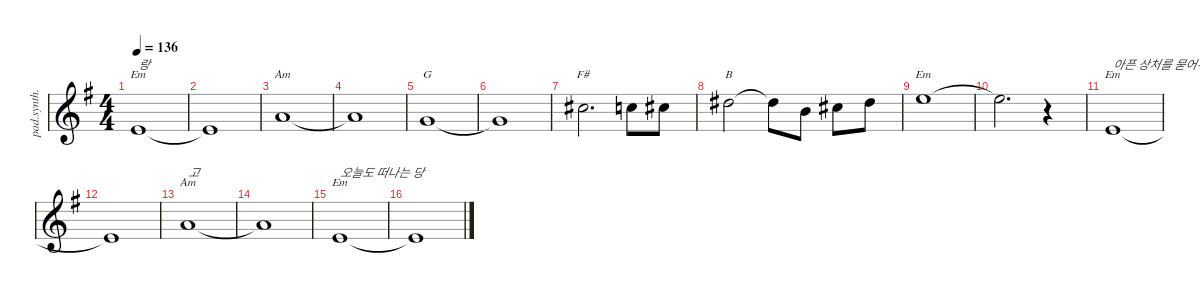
\hideDynamics
\bracketExtendMode nobrackets
\track ("Keyboard - band" "pad.synth.") {instrument synthstrings1}
\staff {score}
\tuning (E4 B3 G3 D3 A2 E2)
\chord ("Em" 0 x x x x x) {showdiagram false showfingering false}
\chord ("Am" 5 x x x x x) {showdiagram false showfingering false}
\chord ("G" 3 x x x x x) {showdiagram false showfingering false}
\chord ("F#" 9 x x x x x) {firstfret 9 showdiagram false showfingering false}
\chord ("B" 11 x x x x x) {firstfret 11 showdiagram false showfingering false}
\chord ("Em" 12 x x x x x) {firstfret 12 showdiagram false showfingering false}
\ts (4 4)
\tempo 136
\clef g2
\ks eminor
0.1{acc forcenatural}.1{ch "Em" txt "랑" dy mf beam Up} |
0.1{t acc forcenatural}.1{beam Up} |
5.1{acc forcenatural}.1{ch "Am" beam Up} |
5.1{t acc forcenatural}.1{beam Up} |
3.1{acc forcenatural}.1{ch "G" beam Up} |
3.1{t acc forcenatural}.1{beam Up} |
9.1{acc #}.2{d ch "F#" beam Down} 8.1{acc forcenatural}.8{beam Down} 9.1{acc #}.8{beam Down} |
11.1{acc #}.2{ch "B" beam Down} 11.1{t acc #}.8{beam Down} 7.1{acc forcenatural}.8{beam Down} 9.1{acc #}.8{beam Down} 11.1{acc #}.8{beam Down} |
12.1{acc forcenatural}.1{ch "Em" beam Down} |
12.1{t acc forcenatural}.2{d beam Down} r.4{beam Down} |
0.1{acc forcenatural}.1{ch "Em" txt "아픈 상처를 묻어두" beam Up} |
0.1{t acc forcenatural}.1{beam Up} |
5.1{acc forcenatural}.1{ch "Am" txt "고" beam Up} |
5.1{t acc forcenatural}.1{beam Up} |
0.1{acc forcenatural}.1{ch "Em" txt "오늘도 떠나는 당" beam Up} |
0.1{t acc forcenatural}.1{beam Up}
